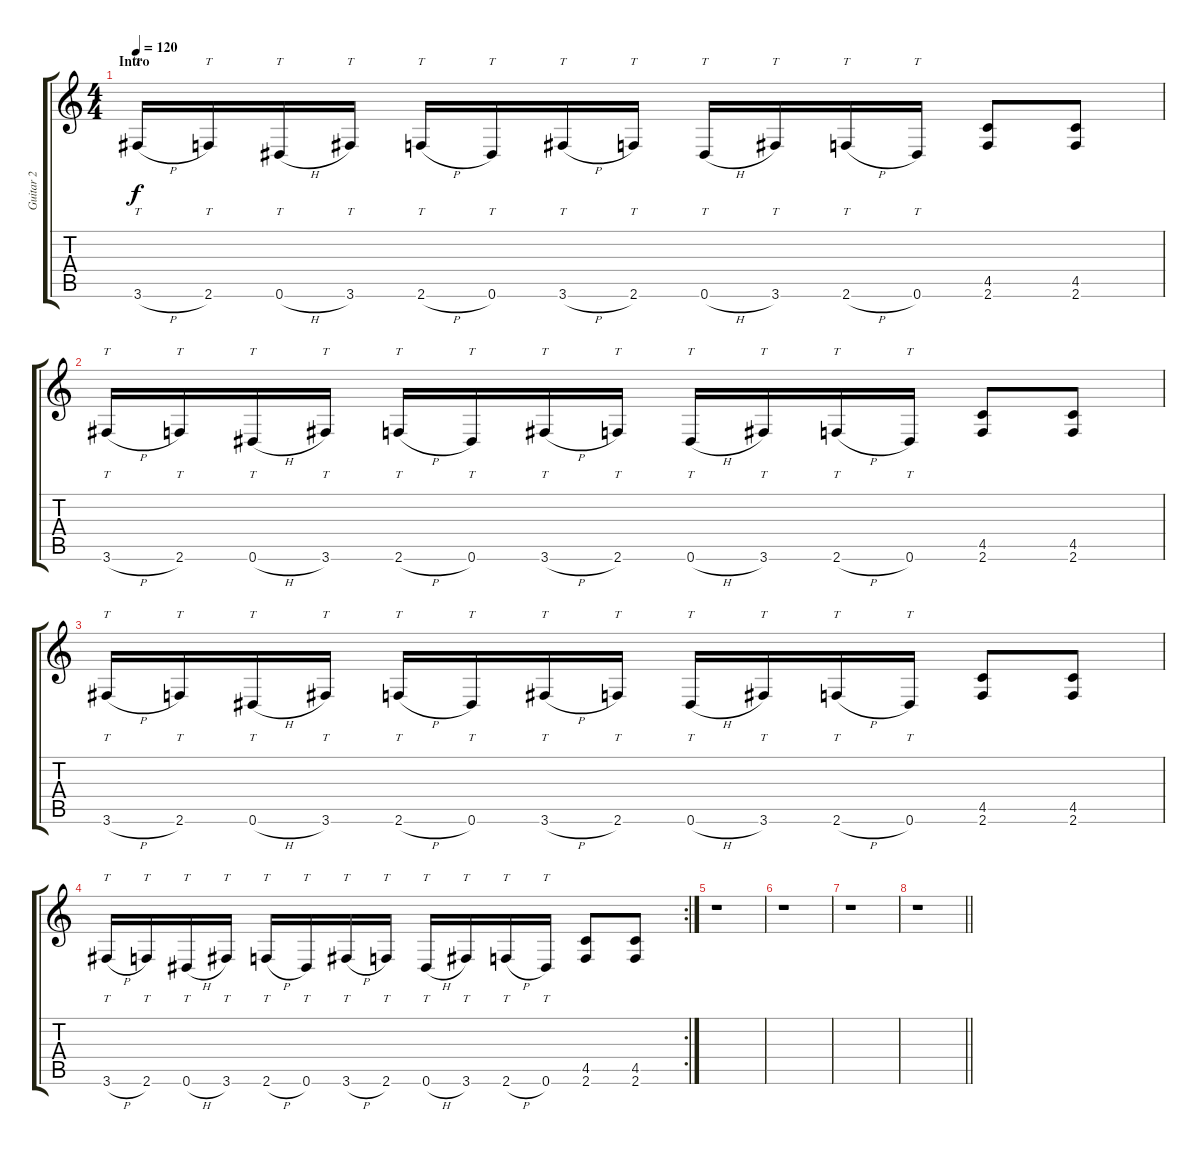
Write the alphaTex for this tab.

\track ("Guitar 2" "Guitar 2") {instrument distortionguitar}
\staff {score tabs}
\tuning (Eb4 Bb3 Gb3 Db3 Ab2 Eb2) {hide}
\ts (4 4)
\section ("" "Intro")
\tempo 120
\clef g2
\ks c
3.6{h}.16{tt dy f instrument distortionguitar} 2.6.16{tt} 0.6{h}.16{tt} 3.6.16{tt} 2.6{h}.16{tt} 0.6.16{tt} 3.6{h}.16{tt} 2.6.16{tt} 0.6{h}.16{tt} 3.6.16{tt} 2.6{h}.16{tt} 0.6.16{tt} (4.5 2.6).8 (4.5 2.6).8 |
3.6{h}.16{tt} 2.6.16{tt} 0.6{h}.16{tt} 3.6.16{tt} 2.6{h}.16{tt} 0.6.16{tt} 3.6{h}.16{tt} 2.6.16{tt} 0.6{h}.16{tt} 3.6.16{tt} 2.6{h}.16{tt} 0.6.16{tt} (4.5 2.6).8 (4.5 2.6).8 |
3.6{h}.16{tt} 2.6.16{tt} 0.6{h}.16{tt} 3.6.16{tt} 2.6{h}.16{tt} 0.6.16{tt} 3.6{h}.16{tt} 2.6.16{tt} 0.6{h}.16{tt} 3.6.16{tt} 2.6{h}.16{tt} 0.6.16{tt} (4.5 2.6).8 (4.5 2.6).8 |
\rc 2
3.6{h}.16{tt} 2.6.16{tt} 0.6{h}.16{tt} 3.6.16{tt} 2.6{h}.16{tt} 0.6.16{tt} 3.6{h}.16{tt} 2.6.16{tt} 0.6{h}.16{tt} 3.6.16{tt} 2.6{h}.16{tt} 0.6.16{tt} (4.5 2.6).8 (4.5 2.6).8 |
r.1 |
r.1 |
r.1 |
\barLineRight lightlight
r.1
